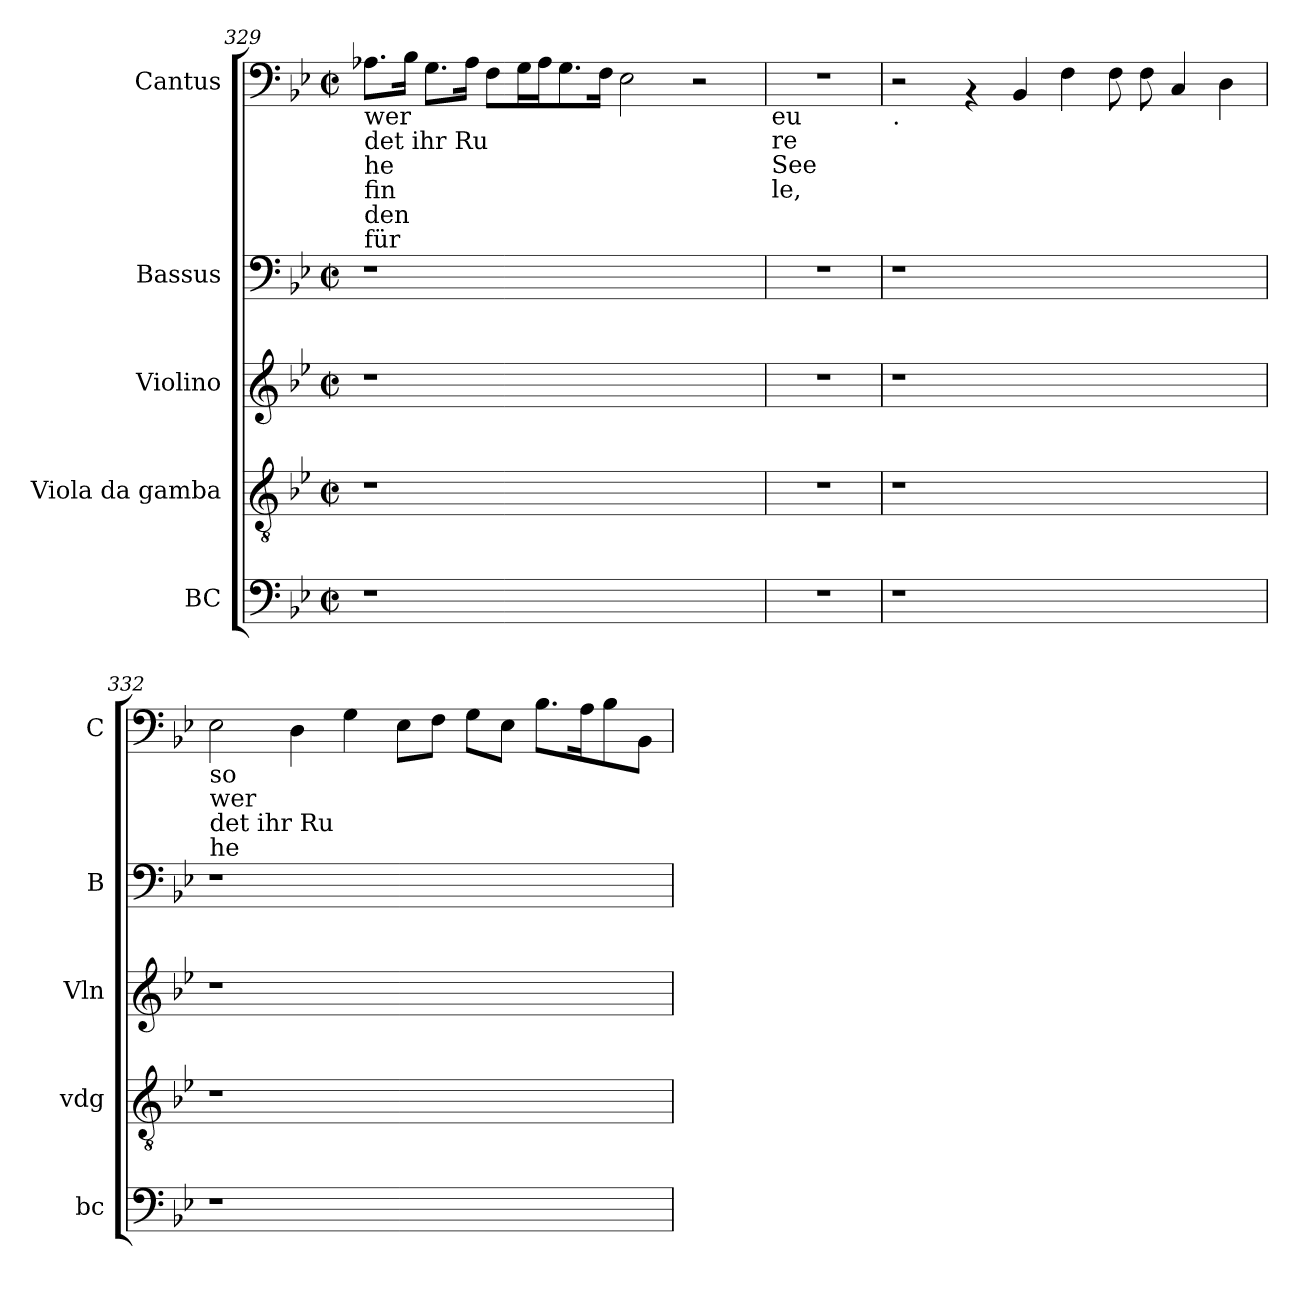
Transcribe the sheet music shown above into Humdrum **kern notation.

**kern	**kern	**kern	**kern	**kern
*part5	*part4	*part3	*part2	*part1
*staff5	*staff4	*staff3	*staff2	*staff1
*I"BC	*I"Viola da gamba	*I"Violino	*I"Bassus	*I"Cantus
*I'bc	*I'vdg	*I'Vln	*I'B	*I'C
*clefF4	*clefGv2	*clefG2	*clefF4	*clefF4
*k[b-e-]	*k[b-e-]	*k[b-e-]	*k[b-e-]	*k[b-e-]
*B-:	*B-:	*B-:	*B-:	*B-:
*M2/2	*M2/2	*M2/2	*M2/2	*M2/2
*met(c|)	*met(c|)	*met(c|)	*met(c|)	*met(c|)
=329	=329	=329	=329	=329
!	!	!	!	!LO:TX:b:t=wer
!	!	!	!	!LO:TX:b:t=det ihr Ru
!	!	!	!	!LO:TX:b:t=he
!	!	!	!	!LO:TX:b:t=fin
!	!	!	!	!LO:TX:b:t=den
!	!	!	!	!LO:TX:b:t=für
1r	1r	1r	1r	8.A-X\L
.	.	.	.	16B-\Jk
.	.	.	.	8.G\L
.	.	.	.	16A-\Jk
.	.	.	.	8F\L
.	.	.	.	16G\L
.	.	.	.	16A-\J
.	.	.	.	8.G\
.	.	.	.	16F\Jk
1ryy	1ryy	1ryy	1ryy	2E-\
.	.	.	.	2r
!!LO:LB:g=z
=330	=330	=330	=330	=330
!	!	!	!	!LO:TX:b:t=eu
!	!	!	!	!LO:TX:b:t=re
!	!	!	!	!LO:TX:b:t=See
!	!	!	!	!LO:TX:b:t=le,
1r	1r	1r	1r	1r
=331	=331	=331	=331	=331
!	!	!	!	!LO:TX:b:t=.
1r	1r	1r	1r	2r
.	.	.	.	4rAA
.	.	.	.	4BB-/
1ryy	1ryy	1ryy	1ryy	4F\
.	.	.	.	8F\
.	.	.	.	8F\
.	.	.	.	4C/
.	.	.	.	4D\
=332	=332	=332	=332	=332
!	!	!	!	!LO:TX:b:t=so
!	!	!	!	!LO:TX:b:t=wer
!	!	!	!	!LO:TX:b:t=det ihr Ru
!	!	!	!	!LO:TX:b:t=he
1r	1r	1r	1r	2E-\
.	.	.	.	4D\
.	.	.	.	4G\
1ryy	1ryy	1ryy	1ryy	8E-\L
.	.	.	.	8F\J
.	.	.	.	8G\L
.	.	.	.	8E-\J
.	.	.	.	8.B-\L
.	.	.	.	16A\k
.	.	.	.	8B-\
.	.	.	.	8BB-\J
=	=	=	=	=
*-	*-	*-	*-	*-
